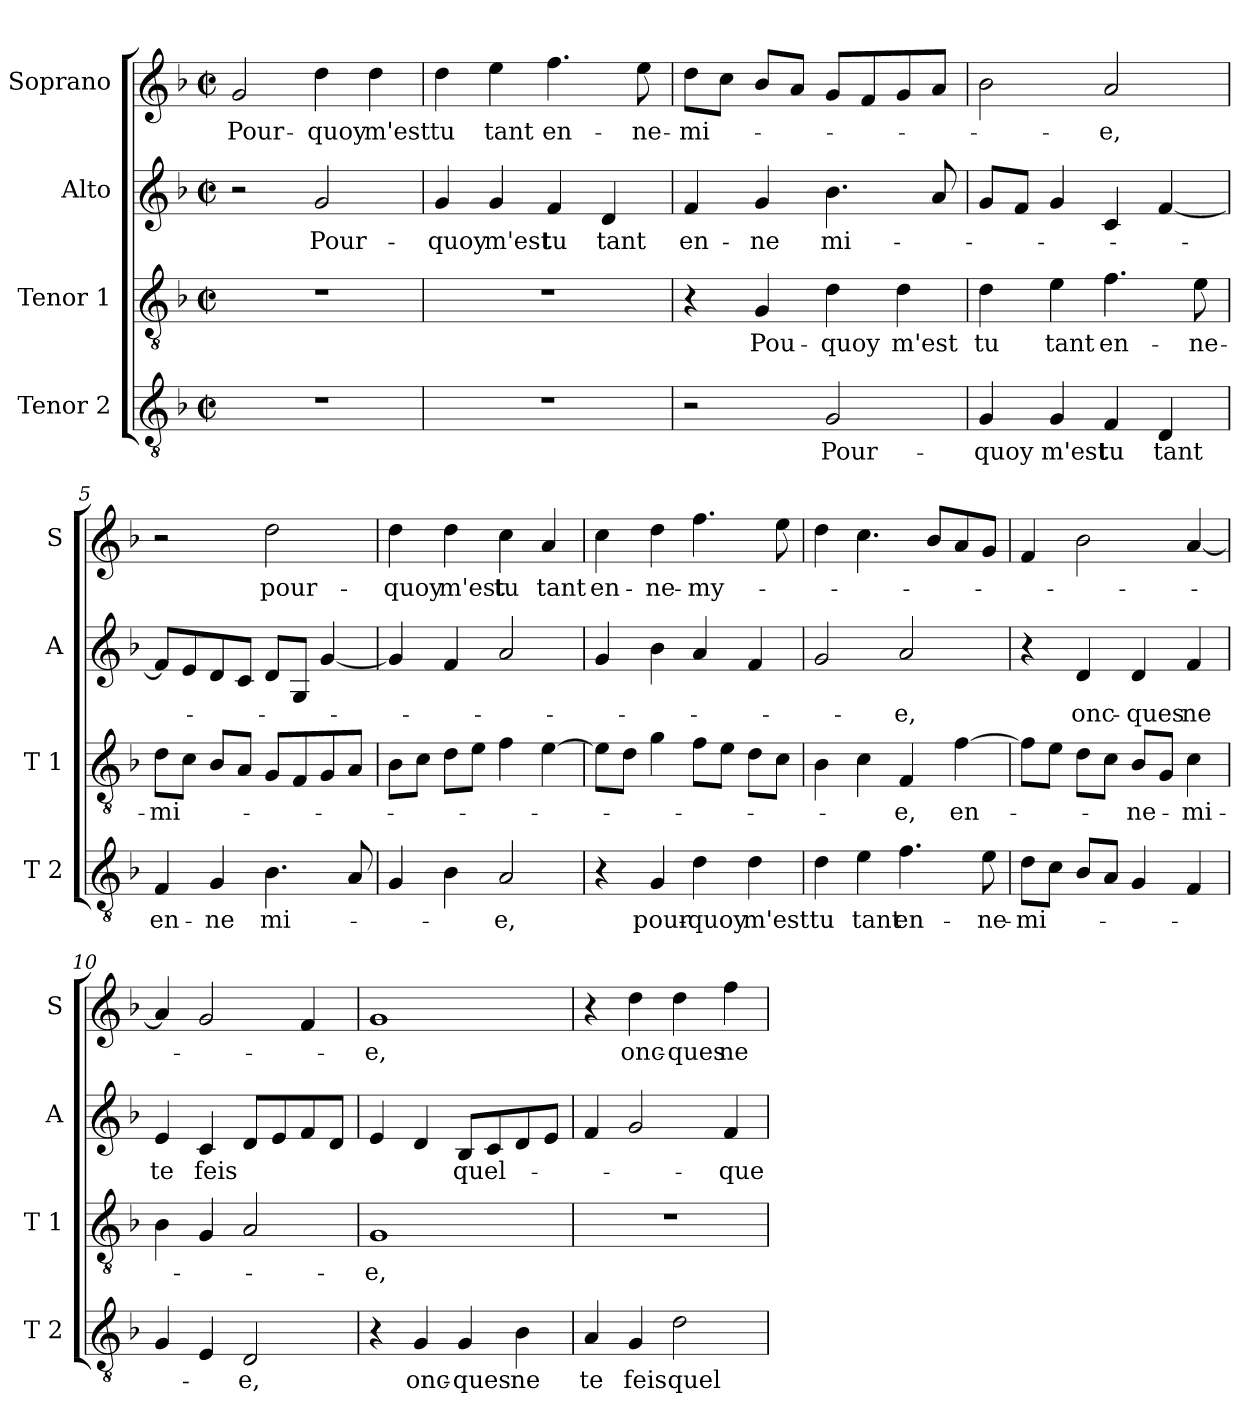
**kern	**text	**kern	**text	**kern	**text	**kern	**text
*part4	*part4	*part3	*part3	*part2	*part2	*part1	*part1
*staff4	*staff4	*staff3	*staff3	*staff2	*staff2	*staff1	*staff1
*I"Tenor 2	*	*I"Tenor 1	*	*I"Alto	*	*I"Soprano	*
*I'T 2	*	*I'T 1	*	*I'A	*	*I'S	*
*clefGv2	*	*clefGv2	*	*clefG2	*	*clefG2	*
*k[b-]	*	*k[b-]	*	*k[b-]	*	*k[b-]	*
*F:	*	*F:	*	*F:	*	*F:	*
*M2/2	*	*M2/2	*	*M2/2	*	*M2/2	*
*met(c|)	*	*met(c|)	*	*met(c|)	*	*met(c|)	*
=1	=1	=1	=1	=1	=1	=1	=1
1r	.	1r	.	2r	.	2g/	Pour-
.	.	.	.	2g/	Pour-	4dd\	-quoy
.	.	.	.	.	.	4dd\	m'est
=2	=2	=2	=2	=2	=2	=2	=2
1r	.	1r	.	4g/	-quoy	4dd\	tu
.	.	.	.	4g/	m'est	4ee\	tant
.	.	.	.	4f/	tu	4.ff\	en-
.	.	.	.	4d/	tant	.	.
.	.	.	.	.	.	8ee\	-ne-
=3	=3	=3	=3	=3	=3	=3	=3
2r	.	4r	.	4f/	en-	8dd\L	-mi-
.	.	.	.	.	.	8cc\J	.
.	.	4G/	Pou-	4g/	-ne	8b-/L	.
.	.	.	.	.	.	8a/J	.
2G/	Pour-	4d\	-quoy	4.b-\	mi-	8g/L	.
.	.	.	.	.	.	8f/	.
.	.	4d\	m'est	.	.	8g/	.
.	.	.	.	8a/	.	8a/J	.
=4	=4	=4	=4	=4	=4	=4	=4
4G/	-quoy	4d\	tu	8g/L	.	2b-\	.
.	.	.	.	8f/J	.	.	.
4G/	m'est	4e\	tant	4g/	.	.	.
4F/	tu	4.f\	en-	4c/	.	2a/	-e,
4D/	tant	.	.	[4f/	.	.	.
.	.	8e\	-ne-	.	.	.	.
=5	=5	=5	=5	=5	=5	=5	=5
4F/	en-	8d\L	-mi-	8f/L]	.	2r	.
.	.	8c\J	.	8e/	.	.	.
4G/	-ne	8B-/L	.	8d/	.	.	.
.	.	8A/J	.	8c/J	.	.	.
4.B-\	mi-	8G/L	.	8d/L	.	2dd\	pour-
.	.	8F/	.	8G/J	.	.	.
.	.	8G/	.	[4g/	.	.	.
8A/	.	8A/J	.	.	.	.	.
!!LO:LB:g=z
=6	=6	=6	=6	=6	=6	=6	=6
4G/	.	8B-\L	.	4g/]	.	4dd\	-quoy
.	.	8c\J	.	.	.	.	.
4B-\	.	8d\L	.	4f/	.	4dd\	m'est
.	.	8e\J	.	.	.	.	.
2A/	-e,	4f\	.	2a/	.	4cc\	tu
.	.	[4e\	.	.	.	4a/	tant
=7	=7	=7	=7	=7	=7	=7	=7
4r	.	8e\L]	.	4g/	.	4cc\	en-
.	.	8d\J	.	.	.	.	.
4G/	pour-	4g\	.	4b-\	.	4dd\	-ne-
4d\	-quoy	8f\L	.	4a/	.	4.ff\	-my-
.	.	8e\J	.	.	.	.	.
4d\	m'est	8d\L	.	4f/	.	.	.
.	.	8c\J	.	.	.	8ee\	.
=8	=8	=8	=8	=8	=8	=8	=8
4d\	tu	4B-\	.	2g/	.	4dd\	.
4e\	tant	4c\	.	.	.	4.cc\	.
4.f\	en-	4F/	-e,	2a/	-e,	.	.
.	.	.	.	.	.	8b-/L	.
.	.	[4f\	en-	.	.	8a/	.
8e\	-ne-	.	.	.	.	8g/J	.
=9	=9	=9	=9	=9	=9	=9	=9
8d\L	-mi-	8f\L]	.	4r	.	4f/	.
8c\J	.	8e\J	.	.	.	.	.
8B-/L	.	8d\L	.	4d/	onc-	2b-\	.
8A/J	.	8c\J	.	.	.	.	.
4G/	.	8B-/L	-ne-	4d/	-ques	.	.
.	.	8G/J	.	.	.	.	.
4F/	.	4c\	-mi-	4f/	ne	[4a/	.
=10	=10	=10	=10	=10	=10	=10	=10
4G/	.	4B-\	.	4e/	te	4a/]	.
4E/	.	4G/	.	4c/	feis	2g/	.
2D/	-e,	2A/	.	8d/L	.	.	.
.	.	.	.	8e/	.	.	.
.	.	.	.	8f/	.	4f/	.
.	.	.	.	8d/J	.	.	.
!!LO:LB:g=z
=11	=11	=11	=11	=11	=11	=11	=11
4r	.	1G	-e,	4e/	.	1g	-e,
4G/	onc-	.	.	4d/	.	.	.
4G/	-ques	.	.	8B-/L	quel-	.	.
.	.	.	.	8c/	.	.	.
4B-\	ne	.	.	8d/	.	.	.
.	.	.	.	8e/J	.	.	.
=12	=12	=12	=12	=12	=12	=12	=12
4A/	te	1r	.	4f/	.	4r	.
4G/	feis	.	.	2g/	.	4dd\	onc-
2d\	quel-	.	.	.	.	4dd\	-ques
.	.	.	.	4f/	-que	4ff\	ne
=	=	=	=	=	=	=	=
*-	*-	*-	*-	*-	*-	*-	*-
